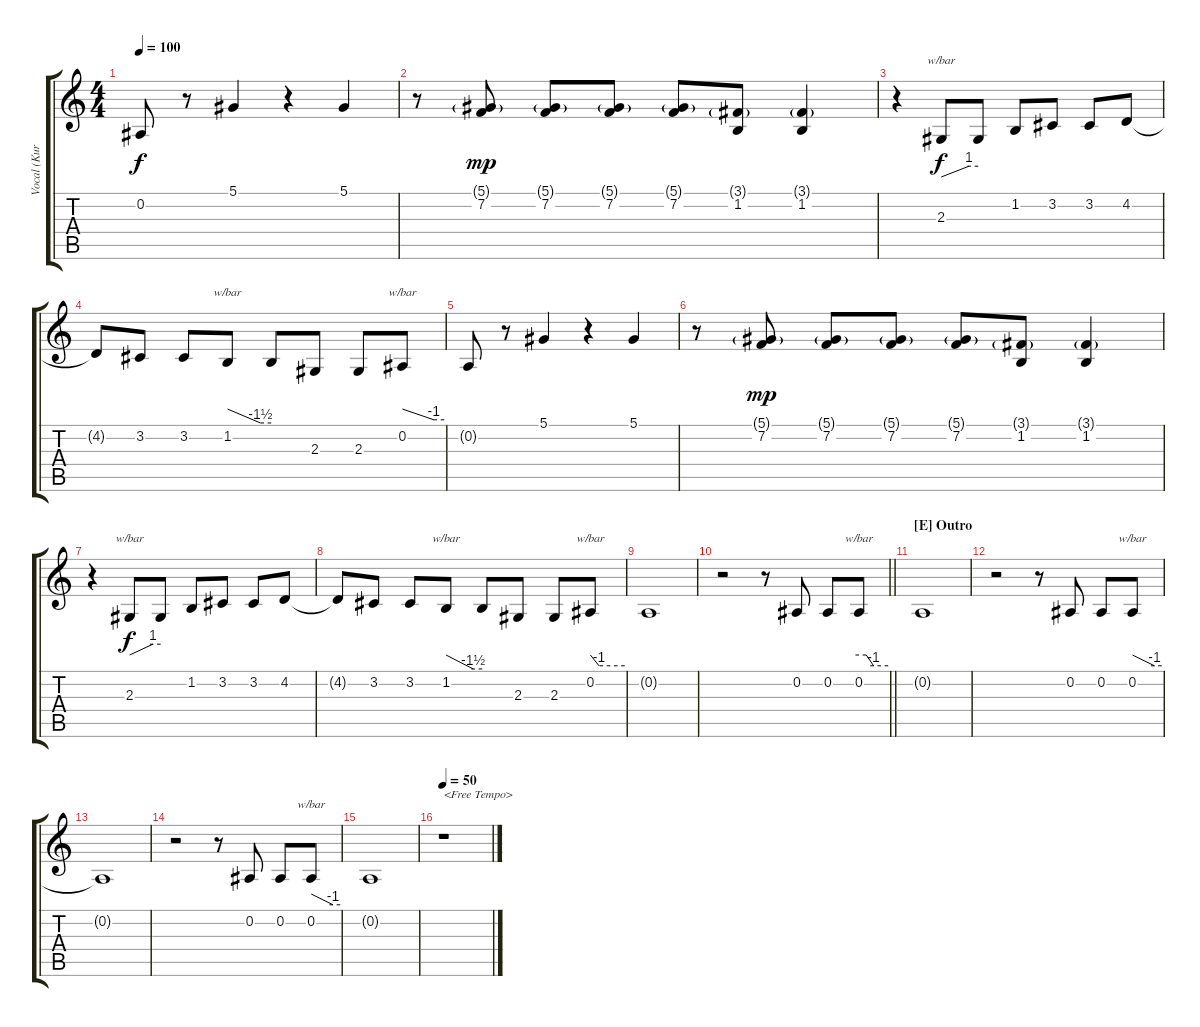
\track ("Vocal (Kurt Cobain)" "Vocal (Kur") {instrument tenorsax}
\staff {score tabs}
\tuning (Eb4 Bb3 Gb3 Db3 Ab2 Eb2) {hide}
\ts (4 4)
\tempo 100
\clef g2
\ks c
0.2{t}.8{dy f} r.8 5.1.4 r.4 5.1.4 |
r.8 (5.1{g} 7.2).8{dy mp} (5.1{g} 7.2).8 (5.1{g} 7.2).8 (5.1{g} 7.2).8 (3.1{g} 1.2).8 (3.1{g} 1.2).4 |
r.4 2.3.8{tbe (custom default 0 0 45 4 60 4) dy f} 2.3{t}.8 1.2.8 3.2.8 3.2.8 4.2.8 |
4.2{t}.8 3.2.8 3.2.8 1.2.8{tbe (custom default 0 0 45 -6 60 -6)} 1.2{t}.8 2.3.8 2.3.8 0.2.8{tbe (custom default 0 0 45 -4 60 -4)} |
0.2{t}.8 r.8 5.1.4 r.4 5.1.4 |
r.8 (5.1{g} 7.2).8{dy mp} (5.1{g} 7.2).8 (5.1{g} 7.2).8 (5.1{g} 7.2).8 (3.1{g} 1.2).8 (3.1{g} 1.2).4 |
r.4 2.3.8{tbe (custom default 0 0 45 4 60 4) dy f} 2.3{t}.8 1.2.8 3.2.8 3.2.8 4.2.8 |
4.2{t}.8 3.2.8 3.2.8 1.2.8{tbe (custom default 0 0 45 -6 60 -6)} 1.2{t}.8 2.3.8 2.3.8 0.2.8{tbe (custom default 0 0 15 -4 60 -4)} |
0.2{t}.1 |
\barLineRight lightlight
r.2 r.8 0.2.8 0.2.8 0.2.8{tbe (custom default 0 0 15 0 30 -4 60 -4)} |
\section ("" "[E] Outro")
0.2{t}.1 |
r.2 r.8 0.2.8 0.2.8 0.2.8{tbe (custom default 0 0 45 -4 60 -4)} |
0.2{t}.1 |
r.2 r.8 0.2.8 0.2.8 0.2.8{tbe (custom default 0 0 45 -4 60 -4)} |
0.2{t}.1 |
\tempo 50
r.1{txt "<Free Tempo>"}
